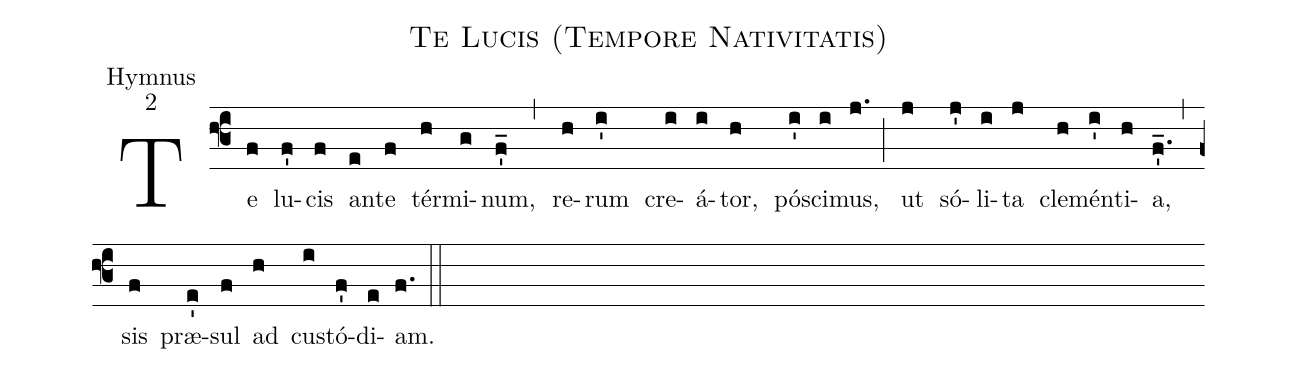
name:Te Lucis (Tempore Nativitatis);
office-part:Hymnus;
mode:2;
%%
(f3) Te(f) lu(f')cis(f) an(e)te(f) tér(h)mi(g)num,(f_') (,)
re(h)rum(i') cre(i)á(i)tor,(h) pó(i')sci(i)mus,(j.) (;)
ut(j) só(j')li(i)ta(j) cle(h)mén(i')ti(h)a,(f._') (,)
sis(f) præ(e')sul(f) ad(h) cu(i)stó(f')di(e)am.(f.) (::)
